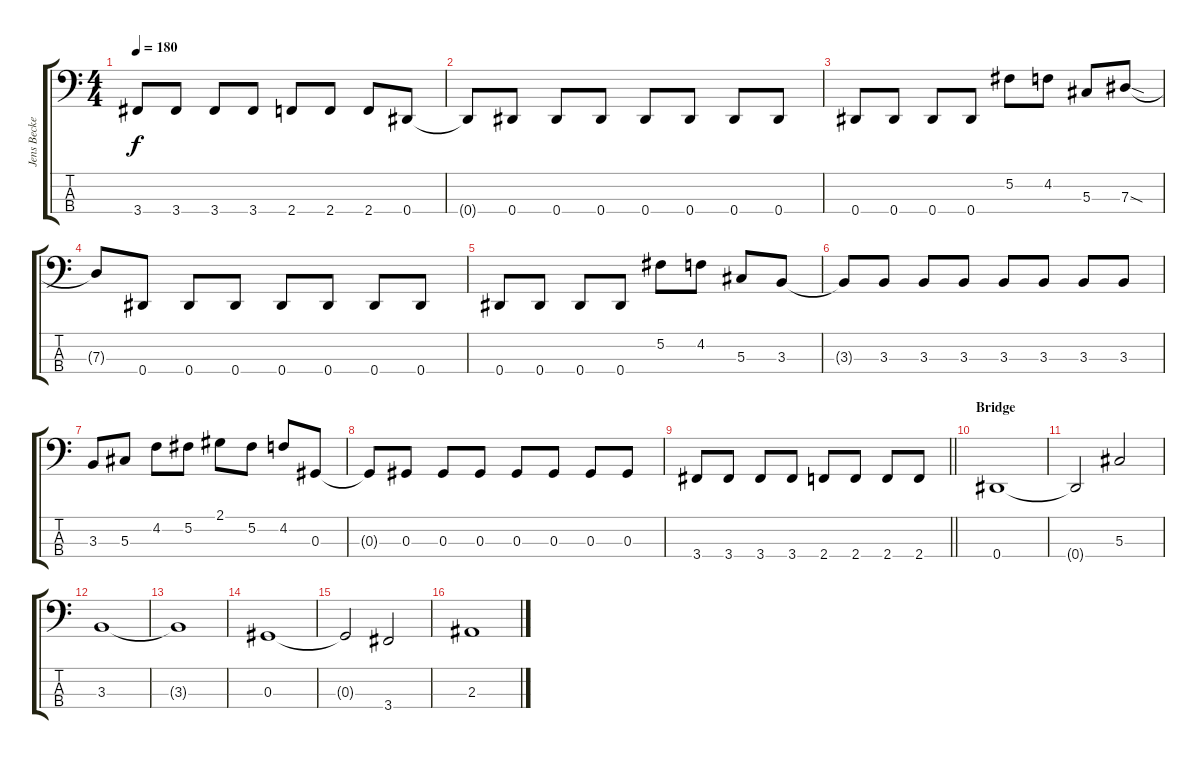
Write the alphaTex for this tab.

\track ("Jens Becker" "Jens Becke") {instrument electricbasspick}
\staff {score tabs}
\tuning (Gb2 Db2 Ab1 Eb1) {hide}
\ts (4 4)
\tempo 180
\clef f4
\ks c
3.4.8{dy f} 3.4.8 3.4.8 3.4.8 2.4.8 2.4.8 2.4.8 0.4.8 |
0.4{t}.8 0.4.8 0.4.8 0.4.8 0.4.8 0.4.8 0.4.8 0.4.8 |
0.4.8 0.4.8 0.4.8 0.4.8 5.2.8 4.2.8 5.3.8 7.3{sod}.8 |
7.3{t}.8 0.4.8 0.4.8 0.4.8 0.4.8 0.4.8 0.4.8 0.4.8 |
0.4.8 0.4.8 0.4.8 0.4.8 5.2.8 4.2.8 5.3.8 3.3.8 |
3.3{t}.8 3.3.8 3.3.8 3.3.8 3.3.8 3.3.8 3.3.8 3.3.8 |
3.3.8 5.3.8 4.2.8 5.2.8 2.1.8 5.2.8 4.2.8 0.3.8 |
0.3{t}.8 0.3.8 0.3.8 0.3.8 0.3.8 0.3.8 0.3.8 0.3.8 |
\barLineRight lightlight
3.4.8 3.4.8 3.4.8 3.4.8 2.4.8 2.4.8 2.4.8 2.4.8 |
\section ("" "Bridge")
0.4.1 |
0.4{t}.2 5.3.2 |
3.3.1 |
3.3{t}.1 |
0.3.1 |
0.3{t}.2 3.4.2 |
2.3.1
